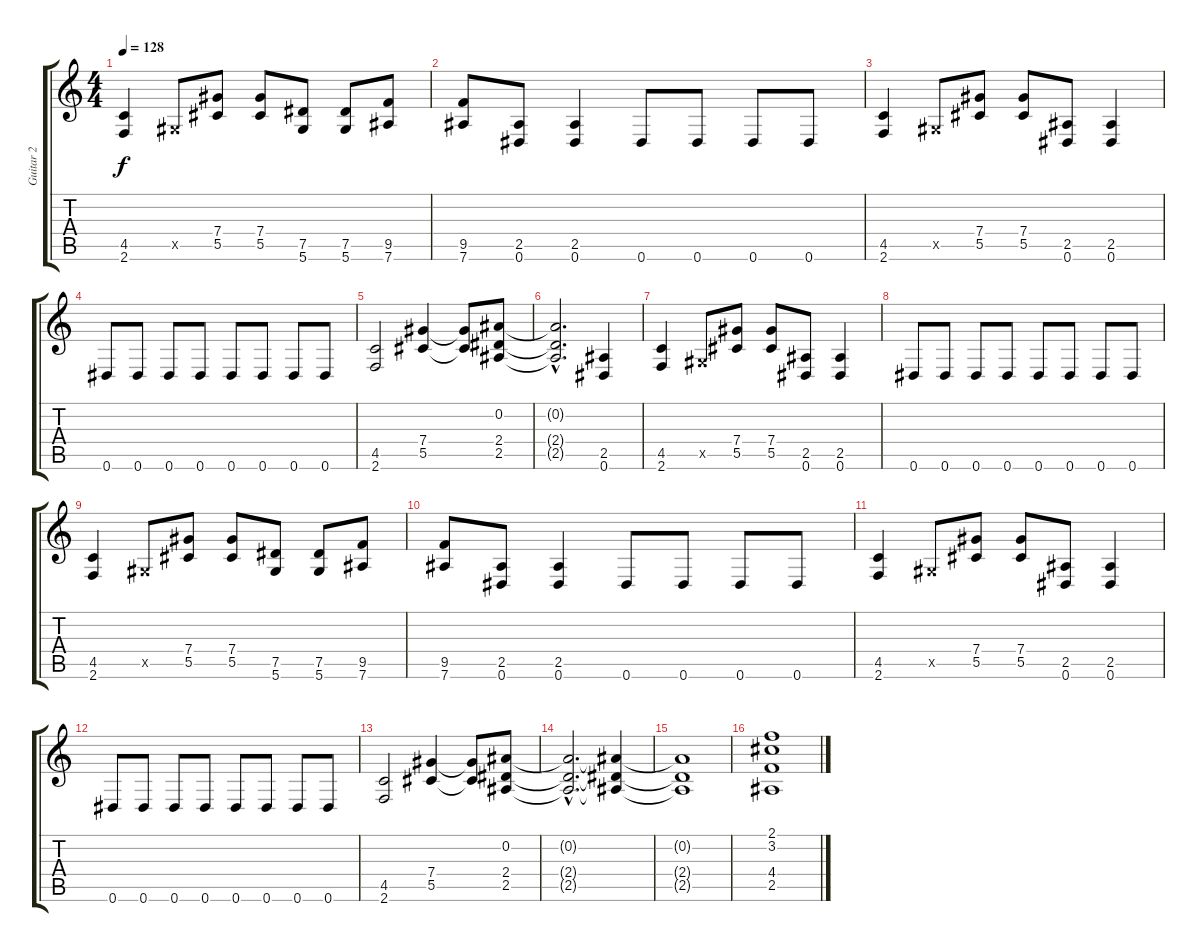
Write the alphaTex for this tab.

\track ("Guitar 2" "Guitar 2") {instrument distortionguitar}
\staff {score tabs}
\tuning (Eb4 Bb3 Gb3 Db3 Ab2 Eb2) {hide}
\ts (4 4)
\tempo 128
\clef g2
\ks c
(4.5 2.6).4{dy f} 0.5{x}.8 (7.4 5.5).8 (7.4 5.5).8 (7.5 5.6).8 (7.5 5.6).8 (9.5 7.6).8 |
(9.5 7.6).8 (2.5 0.6).8 (2.5 0.6).4 0.6.8 0.6.8 0.6.8 0.6.8 |
(4.5 2.6).4 0.5{x}.8 (7.4 5.5).8 (7.4 5.5).8 (2.5 0.6).8 (2.5 0.6).4 |
0.6.8 0.6.8 0.6.8 0.6.8 0.6.8 0.6.8 0.6.8 0.6.8 |
(4.5 2.6).2 (7.4 5.5).4 (7.4{t} 5.5{t}).8 (0.2 2.4 2.5).8 |
(0.2{hac t} 2.4{hac t} 2.5{hac t}).2{d} (2.5 0.6).4 |
(4.5 2.6).4 0.5{x}.8 (7.4 5.5).8 (7.4 5.5).8 (2.5 0.6).8 (2.5 0.6).4 |
0.6.8 0.6.8 0.6.8 0.6.8 0.6.8 0.6.8 0.6.8 0.6.8 |
(4.5 2.6).4 0.5{x}.8 (7.4 5.5).8 (7.4 5.5).8 (7.5 5.6).8 (7.5 5.6).8 (9.5 7.6).8 |
(9.5 7.6).8 (2.5 0.6).8 (2.5 0.6).4 0.6.8 0.6.8 0.6.8 0.6.8 |
(4.5 2.6).4 0.5{x}.8 (7.4 5.5).8 (7.4 5.5).8 (2.5 0.6).8 (2.5 0.6).4 |
0.6.8 0.6.8 0.6.8 0.6.8 0.6.8 0.6.8 0.6.8 0.6.8 |
(4.5 2.6).2 (7.4 5.5).4 (7.4{t} 5.5{t}).8 (0.2 2.4 2.5).8 |
(0.2{hac t} 2.4{hac t} 2.5{hac t}).2{d} (0.2{t} 2.4{t} 2.5{t}).4 |
(0.2{t} 2.4{t} 2.5{t}).1 |
(2.1 3.2 4.4 2.5).1
